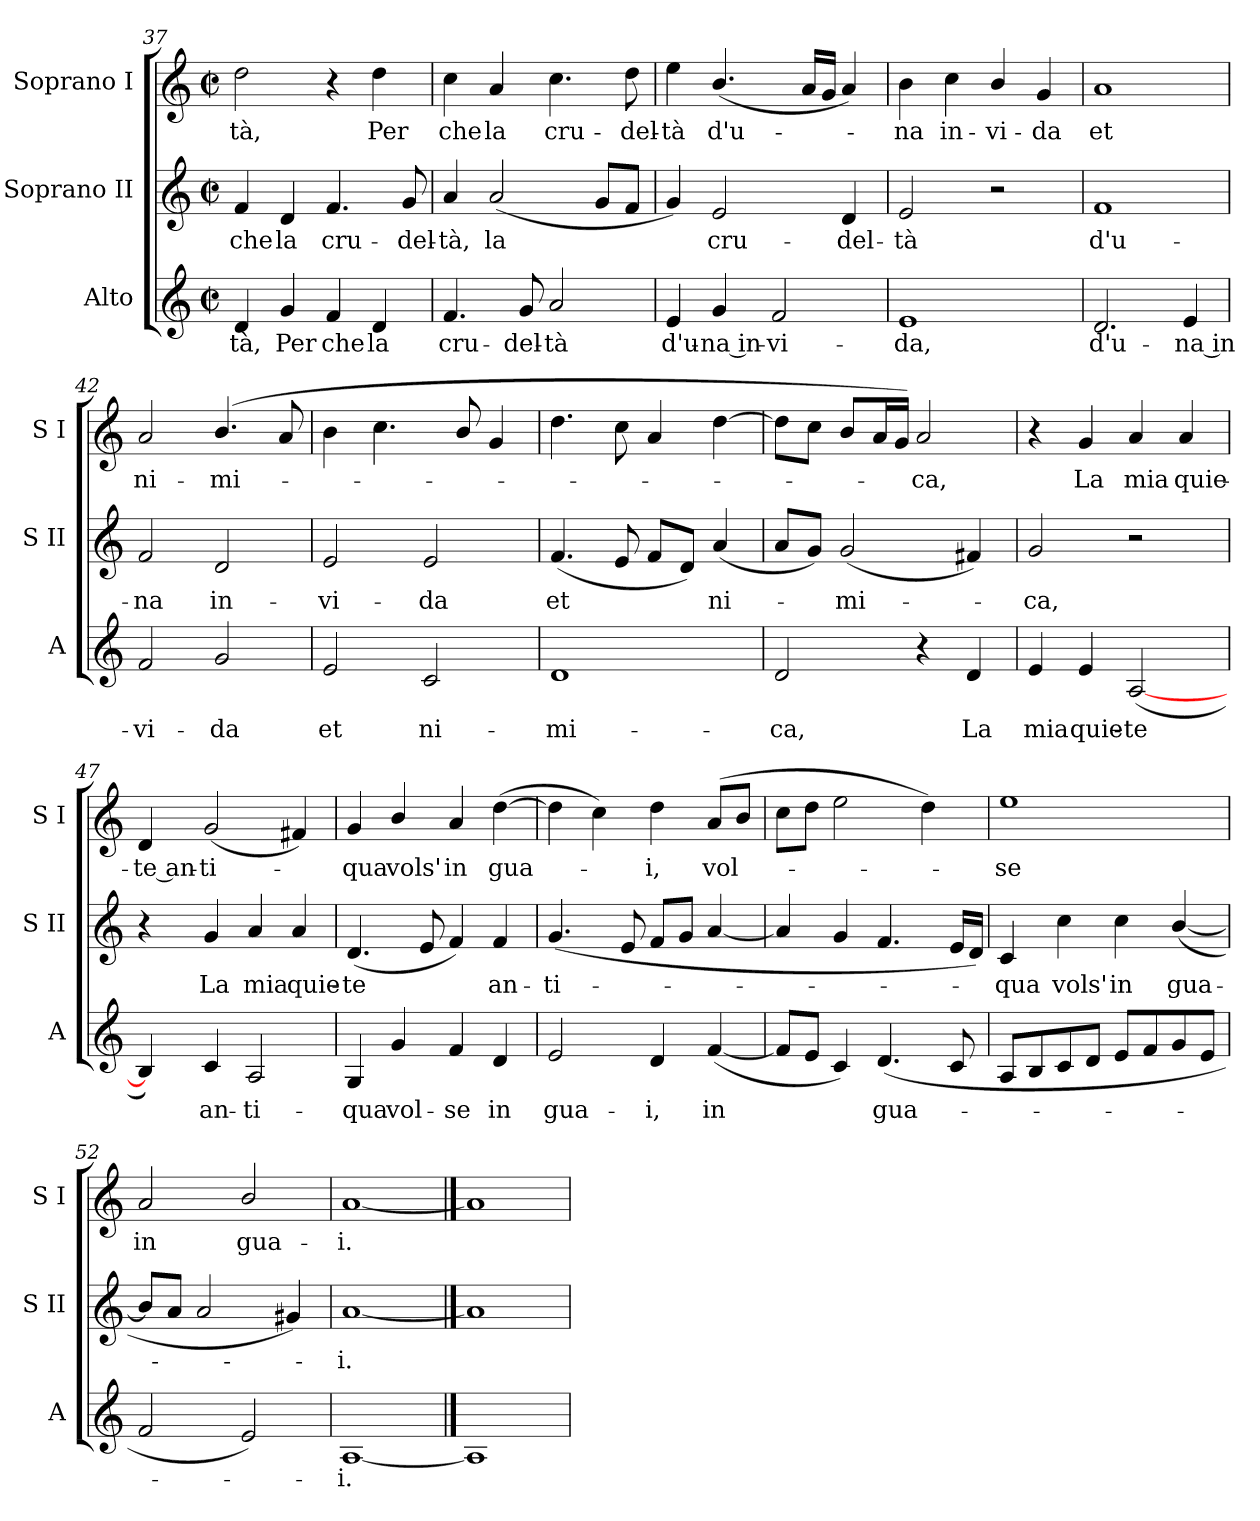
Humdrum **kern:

**kern	**text	**kern	**text	**kern	**text
*part3	*part3	*part2	*part2	*part1	*part1
*staff3	*staff3	*staff2	*staff2	*staff1	*staff1
*I"Alto	*	*I"Soprano II	*	*I"Soprano I	*
*I'A	*	*I'S II	*	*I'S I	*
*clefG2	*	*clefG2	*	*clefG2	*
*k[]	*	*k[]	*	*k[]	*
*C:	*	*C:	*	*C:	*
*M2/2	*	*M2/2	*	*M2/2	*
*met(c|)	*	*met(c|)	*	*met(c|)	*
=37	=37	=37	=37	=37	=37
!	!LO:LY:b	!	!LO:LY:b	!	!LO:LY:b
4d	-tà,	4f	che	2dd	tà,
!	!LO:LY:b	!	!LO:LY:b	!	!
4g	Per	4d	la	.	.
!	!LO:LY:b	!	!LO:LY:b	!	!
4f	che	4.f	cru-	4r	.
!	!LO:LY:b	!	!	!	!LO:LY:b
4d	la	.	.	4dd	Per
!	!	!	!LO:LY:b	!	!
.	.	8g	-del-	.	.
=38	=38	=38	=38	=38	=38
!	!LO:LY:b	!	!LO:LY:b	!	!LO:LY:b
4.f	cru-	4a	-tà,	4cc	che
!	!	!	!LO:LY:b	!	!LO:LY:b
.	.	(<2a	la	4a	la
!	!LO:LY:b	!	!	!	!
8g	-del-	.	.	.	.
!	!LO:LY:b	!	!	!	!LO:LY:b
2a	-tà	.	.	4.cc	cru-
.	.	8gL	.	.	.
!	!	!	!	!	!LO:LY:b
.	.	8fJ	.	8dd	-del-
=39	=39	=39	=39	=39	=39
!	!LO:LY:b	!	!	!	!LO:LY:b
4e	d'u-	4g)	.	4ee	-tà
!	!LO:LY:b	!	!LO:LY:b	!	!LO:LY:b
4g	-na in-	2e	cru-	(<4.b/	d'u-
!	!LO:LY:b	!	!	!	!
2f	-vi-	.	.	.	.
.	.	.	.	16aLL	.
.	.	.	.	16gJJ	.
!	!	!	!LO:LY:b	!	!
.	.	4d	-del-	4a)	.
=40	=40	=40	=40	=40	=40
!	!LO:LY:b	!	!LO:LY:b	!	!LO:LY:b
1e	-da,	2e	-tà	4b	na
!	!	!	!	!	!LO:LY:b
.	.	.	.	4cc	in-
!	!	!	!	!	!LO:LY:b
.	.	2r	.	4b/	-vi-
!	!	!	!	!	!LO:LY:b
.	.	.	.	4g	-da
=41	=41	=41	=41	=41	=41
!	!LO:LY:b	!	!LO:LY:b	!	!LO:LY:b
2.d	d'u-	1f	d'u-	1a	et
!	!LO:LY:b	!	!	!	!
4e	-na in-	.	.	.	.
!!LO:LB:g=z
=42	=42	=42	=42	=42	=42
!	!LO:LY:b	!	!LO:LY:b	!	!LO:LY:b
2f	-vi-	2f	-na	2a	ni-
!	!LO:LY:b	!	!LO:LY:b	!	!LO:LY:b
2g	-da	2d	in-	(<4.b/	-mi-
.	.	.	.	8a	.
=43	=43	=43	=43	=43	=43
!	!LO:LY:b	!	!LO:LY:b	!	!
2e	et	2e	-vi-	4b	.
.	.	.	.	4.cc	.
!	!LO:LY:b	!	!LO:LY:b	!	!
2c	ni-	2e	-da	.	.
.	.	.	.	8b/	.
.	.	.	.	4g	.
=44	=44	=44	=44	=44	=44
!	!LO:LY:b	!	!LO:LY:b	!	!
1d	-mi-	(<4.f	et	4.dd	.
.	.	8e	.	8cc	.
.	.	8fL	.	4a	.
.	.	8dJ)	.	.	.
!	!	!	!LO:LY:b	!	!
.	.	(<4a	ni-	[4dd	.
=45	=45	=45	=45	=45	=45
!	!LO:LY:b	!	!	!	!
2d	-ca,	8aL	.	8ddL]	.
.	.	8gJ)	.	8ccJ	.
!	!	!	!LO:LY:b	!	!
.	.	(<2g	mi-	8bL	.
.	.	.	.	16aL	.
.	.	.	.	16gJJ)	.
!	!	!	!	!	!LO:LY:b
4r	.	.	.	2a	ca,
!	!LO:LY:b	!	!	!	!
4d	La	4f#X)	.	.	.
=46	=46	=46	=46	=46	=46
!	!LO:LY:b	!	!LO:LY:b	!	!
4e	mia	2g	ca,	4r	.
!	!LO:LY:b	!	!	!	!LO:LY:b
4e	quie-	.	.	4g	La
!	!LO:LY:b	!	!	!	!LO:LY:b
(<[2A	-te	2r	.	4a	mia
!	!	!	!	!	!LO:LY:b
.	.	.	.	4a	quie-
=47	=47	=47	=47	=47	=47
!	!	!	!	!	!LO:LY:b
4B])	.	4r	.	4d	-te an-
!	!LO:LY:b	!	!LO:LY:b	!	!LO:LY:b
4c	an-	4g	La	(<2g	-ti-
!	!LO:LY:b	!	!LO:LY:b	!	!
2A	-ti-	4a	mia	.	.
!	!	!	!LO:LY:b	!	!
.	.	4a	quie-	4f#X)	.
!!LO:LB:g=z
=48	=48	=48	=48	=48	=48
!	!LO:LY:b	!	!LO:LY:b	!	!LO:LY:b
4G	-qua	(<4.d	-te	4g	qua
!	!LO:LY:b	!	!	!	!LO:LY:b
4g	vol-	.	.	4b/	vols'
.	.	8e	.	.	.
!	!LO:LY:b	!	!	!	!LO:LY:b
4f	-se	4f)	.	4a	in
!	!LO:LY:b	!	!LO:LY:b	!	!LO:LY:b
4d	in	4f	an-	(>[4dd	gua-
=49	=49	=49	=49	=49	=49
!	!LO:LY:b	!	!LO:LY:b	!	!
2e	gua-	(<4.g	-ti-	4dd]	.
.	.	.	.	4cc)	.
.	.	8e	.	.	.
!	!LO:LY:b	!	!	!	!LO:LY:b
4d	-i,	8fL	.	4dd	i,
.	.	8gJ	.	.	.
!	!LO:LY:b	!	!	!	!LO:LY:b
(<[4f	in	[4a	.	(<8aL	vol-
.	.	.	.	8bJ	.
=50	=50	=50	=50	=50	=50
8fL]	.	4a]	.	8ccL	.
8eJ	.	.	.	8ddJ	.
4c)	.	4g	.	2ee	.
!	!LO:LY:b	!	!	!	!
(<4.d	gua-	4.f	.	.	.
.	.	.	.	4dd)	.
8c	.	16eLL	.	.	.
.	.	16dJJ)	.	.	.
=51	=51	=51	=51	=51	=51
!	!	!	!LO:LY:b	!	!LO:LY:b
8AL	.	4c	qua	1ee	se
8B	.	.	.	.	.
!	!	!	!LO:LY:b	!	!
8c	.	4cc	vols'	.	.
8dJ	.	.	.	.	.
!	!	!	!LO:LY:b	!	!
8eL	.	4cc	in	.	.
8f	.	.	.	.	.
!	!	!	!LO:LY:b	!	!
8g	.	(<[4b/	gua-	.	.
8eJ	.	.	.	.	.
=52	=52	=52	=52	=52	=52
!	!	!	!	!	!LO:LY:b
2f	.	8bL]	.	2a	in
.	.	8aJ	.	.	.
.	.	2a	.	.	.
!	!	!	!	!	!LO:LY:b
2e)	.	.	.	2b/	gua-
.	.	4g#X)	.	.	.
=53	=53	=53	=53	=53	=53
!	!LO:LY:b	!	!LO:LY:b	!	!LO:LY:b
[1A	i.	[1a	i.	[1a	-i.
==54	==54	==54	==54	==54	==54
1A]	.	1a]	.	1a]	.
=	=	=	=	=	=
*-	*-	*-	*-	*-	*-
